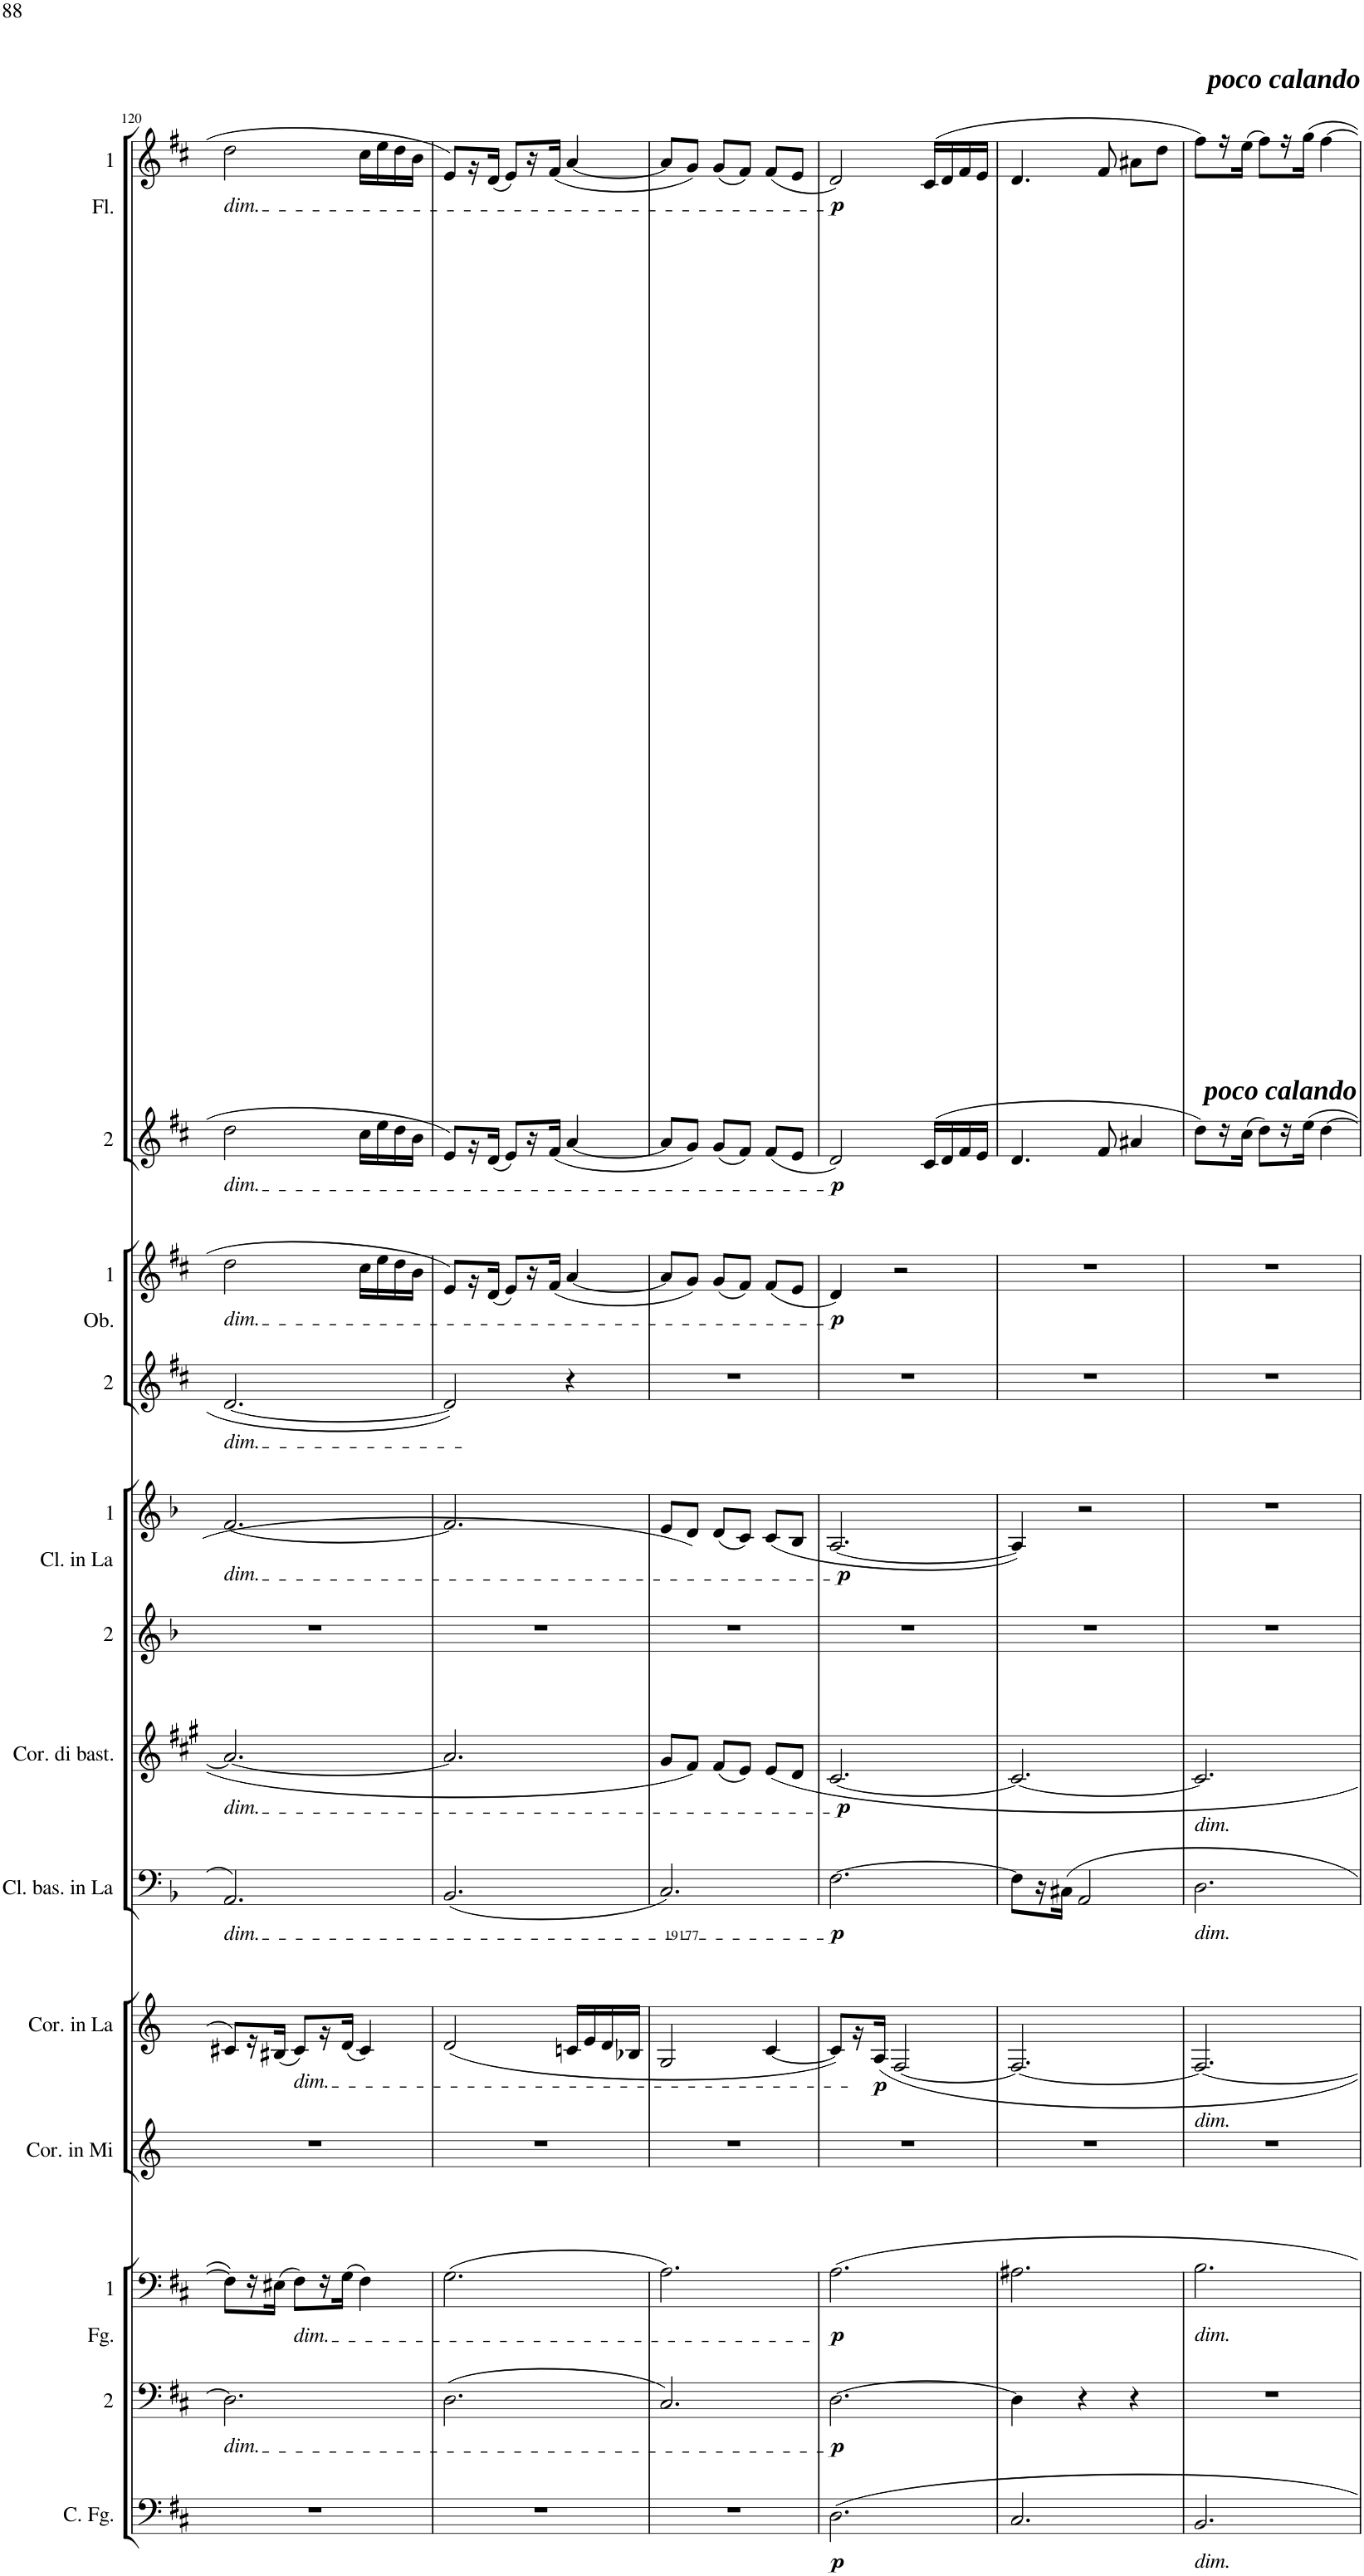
**kern	**dynam	**kern	**dynam	**kern	**dynam	**kern	**kern	**dynam	**kern	**dynam	**kern	**dynam	**kern	**kern	**dynam	**kern	**kern	**dynam	**kern	**dynam	**kern	**dynam
*part13	*part13	*part12	*part12	*part11	*part11	*part10	*part9	*part9	*part8	*part8	*part7	*part7	*part6	*part5	*part5	*part4	*part3	*part3	*part2	*part2	*part1	*part1
*staff13	*staff13	*staff12	*staff12	*staff11	*staff11	*staff10	*staff9	*staff9	*staff8	*staff8	*staff7	*staff7	*staff6	*staff5	*staff5	*staff4	*staff3	*staff3	*staff2	*staff2	*staff1	*staff1
*I"Contrafagotto	*	*I"2	*	*I"1  Fagotti	*	*I"Corno in Mi	*I"Corno in La	*	*I"Clarinetto basso in La	*	*I"Corno di bassetto	*	*I"2	*I"1  Clarinetti in La	*	*I"2	*I"1  Oboi	*	*I"2	*	*I"1  Flauti	*
*I'C. Fg.	*	*	*	*I'1  Fg.	*	*I'Cor. in Mi	*I'Cor. in La	*	*I'Cl. bas. in La	*	*I'Cor. di bast.	*	*	*I'1  Cl. in La	*	*	*I'1  Ob.	*	*	*	*I'1  Fl.	*
!!LO:PB:g=z
*clefF4	*	*clefF4	*	*clefF4	*	*clefG2	*clefG2	*	*clefF4	*	*clefG2	*	*clefG2	*clefG2	*	*clefG2	*clefG2	*	*clefG2	*	*clefG2	*
*Trd7c12	*	*	*	*	*	*Trd5c8	*Trd2c3	*	*Trd2c3	*	*Trd4c7	*	*Trd2c3	*Trd2c3	*	*	*	*	*	*	*	*
*k[f#c#]	*	*k[f#c#]	*	*k[f#c#]	*	*k[]	*k[]	*	*k[b-]	*	*k[f#c#g#]	*	*k[b-]	*k[b-]	*	*k[f#c#]	*k[f#c#]	*	*k[f#c#]	*	*k[f#c#]	*
*M3/4	*	*M3/4	*	*M3/4	*	*M3/4	*M3/4	*	*M3/4	*	*M3/4	*	*M3/4	*M3/4	*	*M3/4	*M3/4	*	*M3/4	*	*M3/4	*
=120	=120	=120	=120	=120	=120	=120	=120	=120	=120	=120	=120	=120	=120	=120	=120	=120	=120	=120	=120	=120	=120	=120
!	!	!	!	!	!	!	!	!	!	!	!	!	!	!	!	!	!	!	!	!	!LO:TX:b:i:t=dim.	!
!	!	!	!	!	!	!	!	!	!	!	!	!	!	!	!	!	!	!	!LO:TX:b:i:t=dim.	!	!	!
!	!	!	!	!	!	!	!	!	!	!	!	!	!	!	!	!	!LO:TX:b:i:t=dim.	!	!	!	!	!
!	!	!	!	!	!	!	!	!	!	!	!	!	!	!	!	!LO:TX:b:i:t=dim.	!	!	!	!	!	!
!	!	!	!	!	!	!	!	!	!	!	!	!	!	!LO:TX:b:i:t=dim.	!	!	!	!	!	!	!	!
!	!	!	!	!	!	!	!	!	!	!	!LO:TX:b:i:t=dim.	!	!	!	!	!	!	!	!	!	!	!
!	!	!	!	!	!	!	!	!	!LO:TX:b:i:t=dim.	!	!	!	!	!	!	!	!	!	!	!	!	!
!	!	!LO:TX:b:i:t=dim.	!	!	!	!	!	!	!	!	!	!	!	!	!	!	!	!	!	!	!	!
2.r	.	2.D\]	.	8F#\L]	.	2.r	8c#X/L	.	2.AA/	.	2.a/_	.	2.r	[2.f/	.	[2.d/	2dd\	.	2dd\	.	2dd\	.
.	.	.	.	16r	.	.	16r	.	.	.	.	.	.	.	.	.	.	.	.	.	.	.
.	.	.	.	(16E#X\JL	.	.	(16B#X/JL	.	.	.	.	.	.	.	.	.	.	.	.	.	.	.
!	!	!	!	!	!	!	!LO:TX:b:i:t=dim.	!	!	!	!	!	!	!	!	!	!	!	!	!	!	!
!	!	!	!	!LO:TX:b:i:t=dim.	!	!	!	!	!	!	!	!	!	!	!	!	!	!	!	!	!	!
.	.	.	.	8F#\L)	.	.	8c#/L)	.	.	.	.	.	.	.	.	.	.	.	.	.	.	.
.	.	.	.	16r	.	.	16r	.	.	.	.	.	.	.	.	.	.	.	.	.	.	.
.	.	.	.	(16G\JL	.	.	(16d/JL	.	.	.	.	.	.	.	.	.	.	.	.	.	.	.
.	.	.	.	4F#\)	.	.	4c#/)	.	.	.	.	.	.	.	.	.	16cc#\LL	.	16cc#\LL	.	16cc#\LL	.
.	.	.	.	.	.	.	.	.	.	.	.	.	.	.	.	.	16ee\	.	16ee\	.	16ee\	.
.	.	.	.	.	.	.	.	.	.	.	.	.	.	.	.	.	16dd\	.	16dd\	.	16dd\	.
.	.	.	.	.	.	.	.	.	.	.	.	.	.	.	.	.	16b\JJ	.	16b\JJ	.	16b\JJ	.
=121	=121	=121	=121	=121	=121	=121	=121	=121	=121	=121	=121	=121	=121	=121	=121	=121	=121	=121	=121	=121	=121	=121
2.r	.	(2.D\	.	(2.G\	.	2.r	(2d/	.	(2.BB-/	.	2.a/]	.	2.r	2.f/]	.	2d/]	8e/L	.	8e/L	.	8e/L	.
.	.	.	.	.	.	.	.	.	.	.	.	.	.	.	.	.	16r	.	16r	.	16r	.
.	.	.	.	.	.	.	.	.	.	.	.	.	.	.	.	.	(16d/JL	.	(16d/JL	.	(16d/JL	.
.	.	.	.	.	.	.	.	.	.	.	.	.	.	.	.	.	8e/L)	.	8e/L)	.	8e/L)	.
.	.	.	.	.	.	.	.	.	.	.	.	.	.	.	.	.	16r	.	16r	.	16r	.
.	.	.	.	.	.	.	.	.	.	.	.	.	.	.	.	.	(16f#/JL	.	(16f#/JL	.	(16f#/JL	.
.	.	.	.	.	.	.	16cn/LL	.	.	.	.	.	.	.	.	4r	[4a/	.	[4a/	.	[4a/	.
.	.	.	.	.	.	.	16e/	.	.	.	.	.	.	.	.	.	.	.	.	.	.	.
.	.	.	.	.	.	.	16d/	.	.	.	.	.	.	.	.	.	.	.	.	.	.	.
.	.	.	.	.	.	.	16B-X/JJ	.	.	.	.	.	.	.	.	.	.	.	.	.	.	.
=122	=122	=122	=122	=122	=122	=122	=122	=122	=122	=122	=122	=122	=122	=122	=122	=122	=122	=122	=122	=122	=122	=122
2.r	.	2.C#/)	.	2.A\)	.	2.r	2G/	.	2.C/)	.	8g#/L	.	2.r	8e/L	.	2.r	8a/L]	.	8a/L]	.	8a/L]	.
.	.	.	.	.	.	.	.	.	.	.	8f#/J	.	.	8d/J	.	.	8g/J)	.	8g/J)	.	8g/J)	.
.	.	.	.	.	.	.	.	.	.	.	(8f#/L	.	.	(8d/L	.	.	(8g/L	.	(8g/L	.	(8g/L	.
.	.	.	.	.	.	.	.	.	.	.	8e/J)	.	.	8c/J)	.	.	8f#/J)	.	8f#/J)	.	8f#/J)	.
.	.	.	.	.	.	.	[4c/	.	.	.	8e/L	.	.	(8c/L	.	.	(8f#/L	.	(8f#/L	.	(8f#/L	.
.	.	.	.	.	.	.	.	.	.	.	8d/J	.	.	8B-/J	.	.	8e/J	.	8e/J	.	8e/J	.
=123	=123	=123	=123	=123	=123	=123	=123	=123	=123	=123	=123	=123	=123	=123	=123	=123	=123	=123	=123	=123	=123	=123
!	!LO:DY:b	!	!LO:DY:b	!	!LO:DY:b	!	!	!	!	!LO:DY:b	!	!LO:DY:b	!	!	!LO:DY:b	!	!	!LO:DY:b	!	!LO:DY:b	!	!LO:DY:b
2.D\	p	[2.D\	p	2.A\	p	2.r	8c/L])	.	[2.F\	p	[2.c#/	p	2.r	[2.A/	p	2.r	4d/)	p	2d/)	p	2d/)	p
.	.	.	.	.	.	.	16r	.	.	.	.	.	.	.	.	.	.	.	.	.	.	.
!	!	!	!	!	!	!	!	!LO:DY:b	!	!	!	!	!	!	!	!	!	!	!	!	!	!
.	.	.	.	.	.	.	16A/JL	p	.	.	.	.	.	.	.	.	.	.	.	.	.	.
.	.	.	.	.	.	.	[2F/	.	.	.	.	.	.	.	.	.	2r	.	.	.	.	.
.	.	.	.	.	.	.	.	.	.	.	.	.	.	.	.	.	.	.	(16c#/LL	.	(16c#/LL	.
.	.	.	.	.	.	.	.	.	.	.	.	.	.	.	.	.	.	.	16d/	.	16d/	.
.	.	.	.	.	.	.	.	.	.	.	.	.	.	.	.	.	.	.	16f#/	.	16f#/	.
.	.	.	.	.	.	.	.	.	.	.	.	.	.	.	.	.	.	.	16e/JJ	.	16e/JJ	.
=124	=124	=124	=124	=124	=124	=124	=124	=124	=124	=124	=124	=124	=124	=124	=124	=124	=124	=124	=124	=124	=124	=124
2.C#/	.	4D\]	.	2.A#X\	.	2.r	2.F/_	.	8F\L]	.	2.c#/_	.	2.r	4A/])	.	2.r	2.r	.	4.d/	.	4.d/	.
.	.	.	.	.	.	.	.	.	16r	.	.	.	.	.	.	.	.	.	.	.	.	.
.	.	.	.	.	.	.	.	.	16C#X\JL	.	.	.	.	.	.	.	.	.	.	.	.	.
.	.	4r	.	.	.	.	.	.	2AA/	.	.	.	.	2r	.	.	.	.	.	.	.	.
.	.	.	.	.	.	.	.	.	.	.	.	.	.	.	.	.	.	.	8f#/	.	8f#/	.
.	.	4r	.	.	.	.	.	.	.	.	.	.	.	.	.	.	.	.	4a#X/	.	8a#X\L	.
.	.	.	.	.	.	.	.	.	.	.	.	.	.	.	.	.	.	.	.	.	8dd\J	.
=125	=125	=125	=125	=125	=125	=125	=125	=125	=125	=125	=125	=125	=125	=125	=125	=125	=125	=125	=125	=125	=125	=125
!	!	!	!	!	!	!	!	!	!	!	!	!	!	!	!	!	!	!	!	!	!LO:TX:b:Bi:t=poco calando	!
!	!	!	!	!	!	!	!	!	!	!	!	!	!	!	!	!	!	!	!	!	!LO:TX:a:Bi:t=poco calando	!
!	!	!	!	!	!	!	!	!	!	!	!LO:TX:b:i:t=dim.	!	!	!	!	!	!	!	!	!	!	!
!	!	!	!	!	!	!	!	!	!LO:TX:b:i:t=dim.	!	!	!	!	!	!	!	!	!	!	!	!	!
!	!	!	!	!	!	!	!LO:TX:b:i:t=dim.	!	!	!	!	!	!	!	!	!	!	!	!	!	!	!
!	!	!	!	!LO:TX:b:i:t=dim.	!	!	!	!	!	!	!	!	!	!	!	!	!	!	!	!	!	!
!LO:TX:b:i:t=dim.	!	!	!	!	!	!	!	!	!	!	!	!	!	!	!	!	!	!	!	!	!	!
2.BB/	.	2.r	.	2.B\	.	2.r	2.F/_	.	2.D\	.	2.c#/]	.	2.r	2.r	.	2.r	2.r	.	8dd\L)	.	8ff#\L)	.
.	.	.	.	.	.	.	.	.	.	.	.	.	.	.	.	.	.	.	16r	.	16r	.
.	.	.	.	.	.	.	.	.	.	.	.	.	.	.	.	.	.	.	(16cc#\JL	.	(16ee\JL	.
.	.	.	.	.	.	.	.	.	.	.	.	.	.	.	.	.	.	.	8dd\L)	.	8ff#\L)	.
.	.	.	.	.	.	.	.	.	.	.	.	.	.	.	.	.	.	.	16r	.	16r	.
.	.	.	.	.	.	.	.	.	.	.	.	.	.	.	.	.	.	.	16ee\JL	.	16gg\JL	.
.	.	.	.	.	.	.	.	.	.	.	.	.	.	.	.	.	.	.	[4dd\	.	[4ff#\	.
=	=	=	=	=	=	=	=	=	=	=	=	=	=	=	=	=	=	=	=	=	=	=
*-	*-	*-	*-	*-	*-	*-	*-	*-	*-	*-	*-	*-	*-	*-	*-	*-	*-	*-	*-	*-	*-	*-
